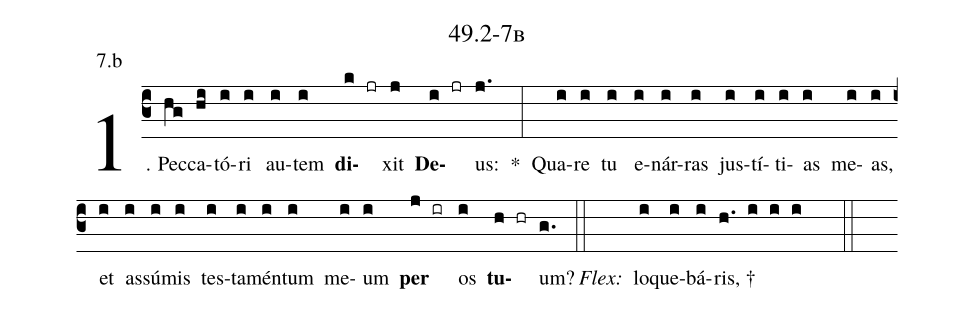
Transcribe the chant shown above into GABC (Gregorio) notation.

name: 49.2-7b;
annotation: 7.b;
%%
(c3)1. Pec(hg)ca(hi)tó(i)ri(i) au(i)tem(i) <b>di</b>(k jr)xit(j) <b>De</b>(i jr)us:(j.) *(:) Qua(i)re(i) tu(i) e(i)nár(i)ras(i) jus(i)tí(i)ti(i)as(i) me(i)as,(i) et(i) as(i)sú(i)mis(i) tes(i)ta(i)mén(i)tum(i) me(i)um(i) <b>per</b>(j ir) os(i) <b>tu</b>(h hr)um?(g.) (::)
<i>Flex:</i>()  lo(i)que(i)bá(i)ris, †(h. i i i  ::)

%E(i) u(i) o(j) u(i) a(h) e.(g.) (::)
